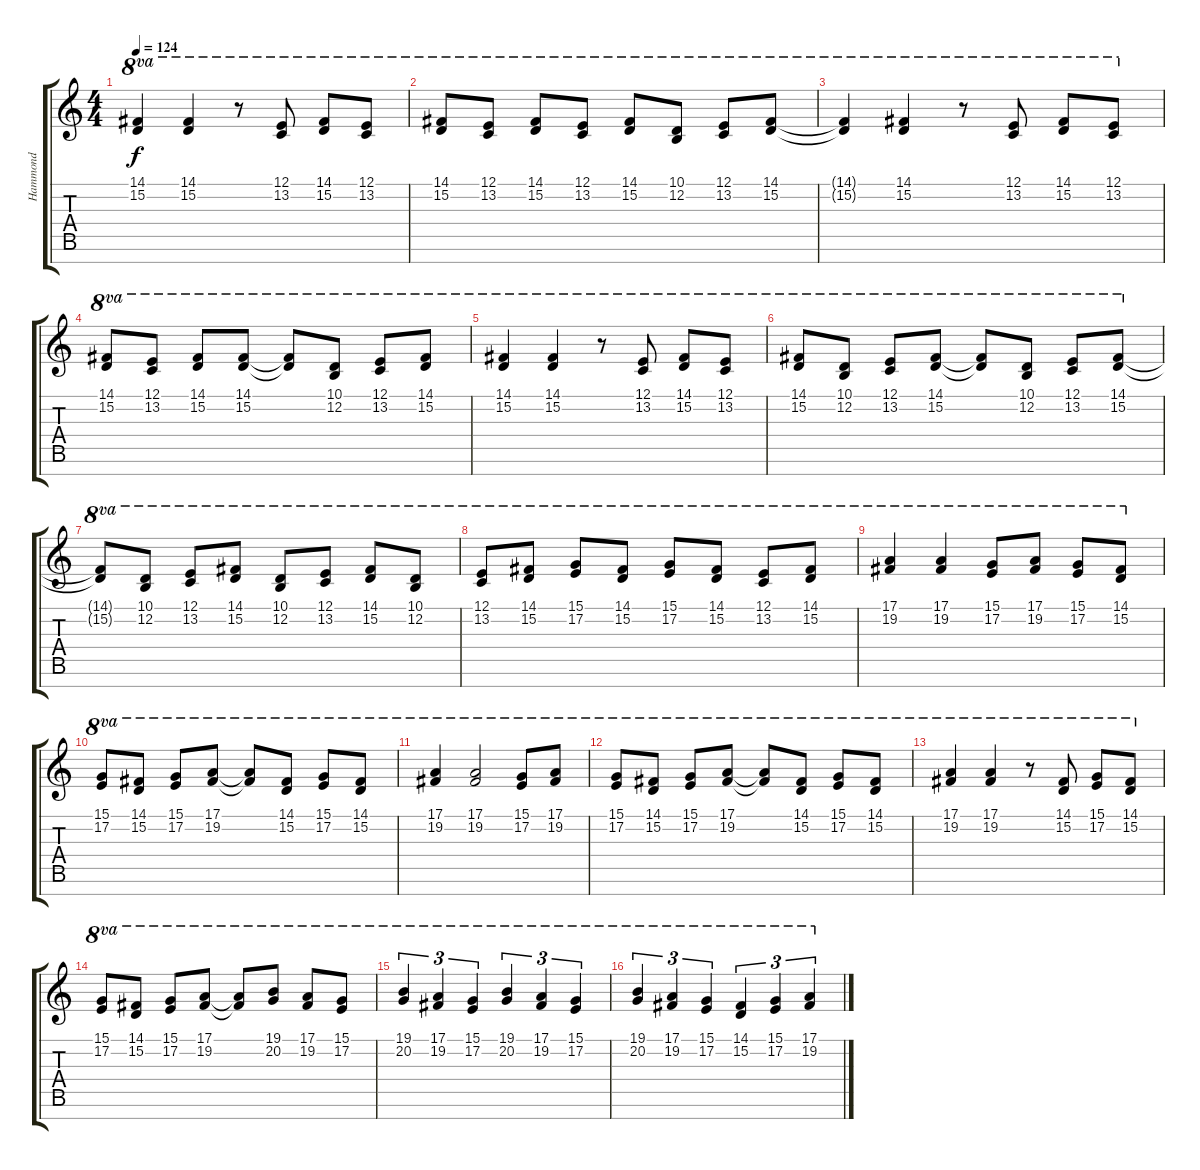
\track ("Hammond" "Hammond") {instrument drawbarorgan}
\staff {score tabs}
\tuning (E4 B3 G3 D3 A2 E2 B1) {hide}
\ts (4 4)
\tempo 124
\clef g2
\ks c
(14.1 15.2).4{ot 8va dy f} (14.1 15.2).4{ot 8va} r.8{ot 8va} (12.1 13.2).8{ot 8va} (14.1 15.2).8{ot 8va} (12.1 13.2).8{ot 8va} |
(14.1 15.2).8{ot 8va} (12.1 13.2).8{ot 8va} (14.1 15.2).8{ot 8va} (12.1 13.2).8{ot 8va} (14.1 15.2).8{ot 8va} (10.1 12.2).8{ot 8va} (12.1 13.2).8{ot 8va} (14.1 15.2).8{ot 8va} |
(14.1{t} 15.2{t}).4{ot 8va} (14.1 15.2).4{ot 8va} r.8{ot 8va} (12.1 13.2).8{ot 8va} (14.1 15.2).8{ot 8va} (12.1 13.2).8{ot 8va} |
(14.1 15.2).8{ot 8va} (12.1 13.2).8{ot 8va} (14.1 15.2).8{ot 8va} (14.1 15.2).8{ot 8va} (14.1{t} 15.2{t}).8{ot 8va} (10.1 12.2).8{ot 8va} (12.1 13.2).8{ot 8va} (14.1 15.2).8{ot 8va} |
(14.1 15.2).4{ot 8va} (14.1 15.2).4{ot 8va} r.8{ot 8va} (12.1 13.2).8{ot 8va} (14.1 15.2).8{ot 8va} (12.1 13.2).8{ot 8va} |
(14.1 15.2).8{ot 8va} (10.1 12.2).8{ot 8va} (12.1 13.2).8{ot 8va} (14.1 15.2).8{ot 8va} (14.1{t} 15.2{t}).8{ot 8va} (10.1 12.2).8{ot 8va} (12.1 13.2).8{ot 8va} (14.1 15.2).8{ot 8va} |
(14.1{t} 15.2{t}).8{ot 8va} (10.1 12.2).8{ot 8va} (12.1 13.2).8{ot 8va} (14.1 15.2).8{ot 8va} (10.1 12.2).8{ot 8va} (12.1 13.2).8{ot 8va} (14.1 15.2).8{ot 8va} (10.1 12.2).8{ot 8va} |
(12.1 13.2).8{ot 8va} (14.1 15.2).8{ot 8va} (15.1 17.2).8{ot 8va} (14.1 15.2).8{ot 8va} (15.1 17.2).8{ot 8va} (14.1 15.2).8{ot 8va} (12.1 13.2).8{ot 8va} (14.1 15.2).8{ot 8va} |
(17.1 19.2).4{ot 8va} (17.1 19.2).4{ot 8va} (15.1 17.2).8{ot 8va} (17.1 19.2).8{ot 8va} (15.1 17.2).8{ot 8va} (14.1 15.2).8{ot 8va} |
(15.1 17.2).8{ot 8va} (14.1 15.2).8{ot 8va} (15.1 17.2).8{ot 8va} (17.1 19.2).8{ot 8va} (17.1{t} 19.2{t}).8{ot 8va} (14.1 15.2).8{ot 8va} (15.1 17.2).8{ot 8va} (14.1 15.2).8{ot 8va} |
(17.1 19.2).4{ot 8va} (17.1 19.2).2{ot 8va} (15.1 17.2).8{ot 8va} (17.1 19.2).8{ot 8va} |
(15.1 17.2).8{ot 8va} (14.1 15.2).8{ot 8va} (15.1 17.2).8{ot 8va} (17.1 19.2).8{ot 8va} (17.1{t} 19.2{t}).8{ot 8va} (14.1 15.2).8{ot 8va} (15.1 17.2).8{ot 8va} (14.1 15.2).8{ot 8va} |
(17.1 19.2).4{ot 8va} (17.1 19.2).4{ot 8va} r.8{ot 8va} (14.1 15.2).8{ot 8va} (15.1 17.2).8{ot 8va} (14.1 15.2).8{ot 8va} |
(15.1 17.2).8{ot 8va} (14.1 15.2).8{ot 8va} (15.1 17.2).8{ot 8va} (17.1 19.2).8{ot 8va} (17.1{t} 19.2{t}).8{ot 8va} (19.1 20.2).8{ot 8va} (17.1 19.2).8{ot 8va} (15.1 17.2).8{ot 8va} |
(19.1 20.2).4{tu (3 2) ot 8va} (17.1 19.2).4{tu (3 2) ot 8va} (15.1 17.2).4{tu (3 2) ot 8va} (19.1 20.2).4{tu (3 2) ot 8va} (17.1 19.2).4{tu (3 2) ot 8va} (15.1 17.2).4{tu (3 2) ot 8va} |
(19.1 20.2).4{tu (3 2) ot 8va} (17.1 19.2).4{tu (3 2) ot 8va} (15.1 17.2).4{tu (3 2) ot 8va} (14.1 15.2).4{tu (3 2) ot 8va} (15.1 17.2).4{tu (3 2) ot 8va} (17.1 19.2).4{tu (3 2) ot 8va}
